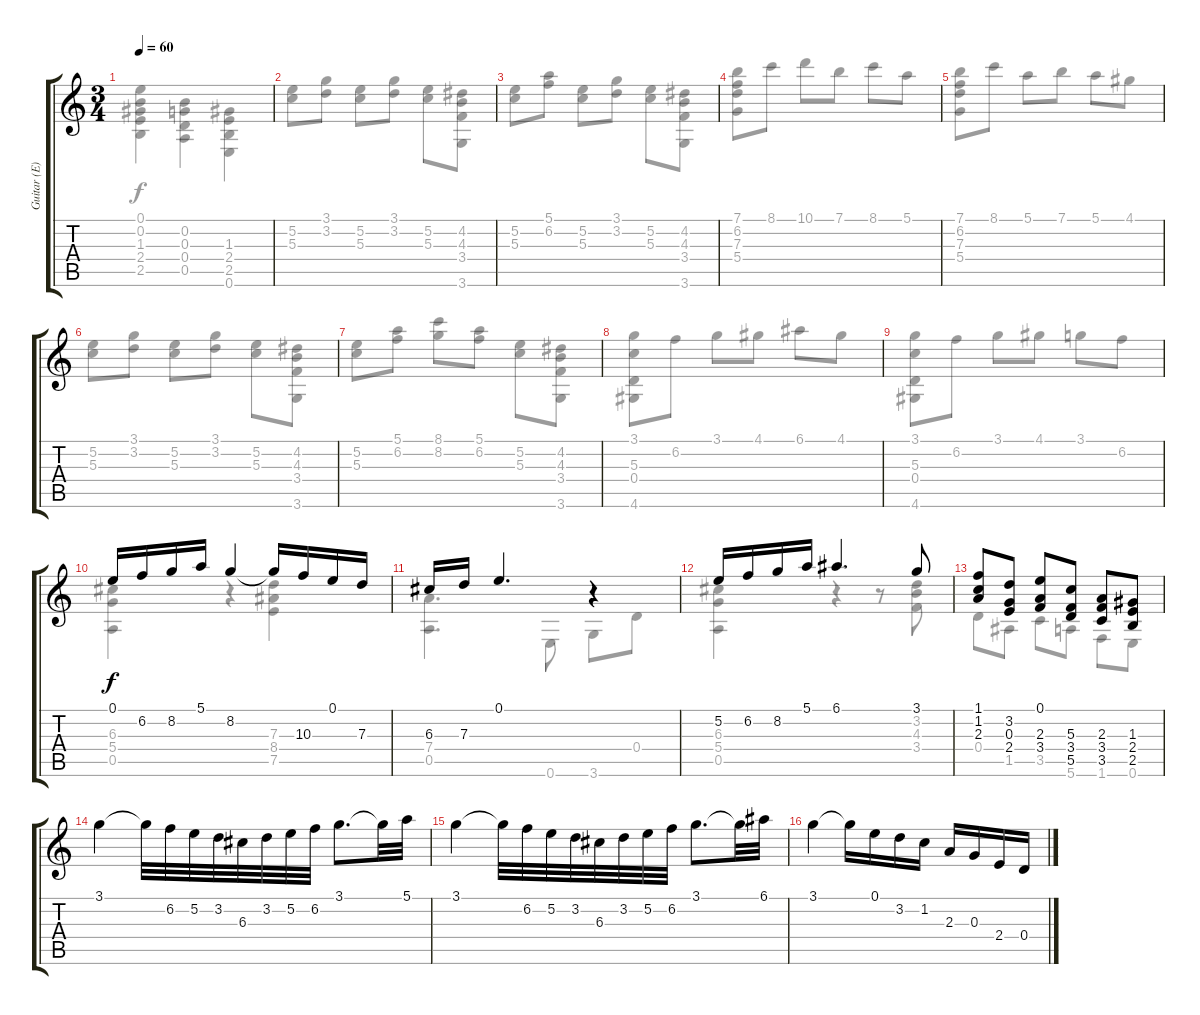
\track ("Guitar (E)" "Guitar (E)") {instrument acousticguitarnylon}
\staff {score tabs}
\tuning (E4 B3 G3 D3 A2 E2) {hide}
\voice
\ts (3 4)
\tempo 60
\clef g2
\ks aminor
|
|
|
|
|
|
|
|
|
0.1.16 6.2.16 8.2.16 5.1.16 8.2.4 8.2{t}.16 10.3.16 0.1.16 7.3.16 |
6.3.16 7.3.16 0.1.4{d} r.4 |
5.2.16 6.2.16 8.2.16 5.1.16 6.1.4{d} 3.1.8 |
(1.1 1.2 2.3).8 (3.2 0.3 2.4).8 (0.1 2.3 3.4).8 (5.3 3.4 5.5).8 (2.3 3.4 3.5).8 (1.3 2.4 2.5).8 |
3.1.4 3.1{t}.32 6.2.32 5.2.32 3.2.32 6.3.32 3.2.32 5.2.32 6.2.32 3.1.8{d} 3.1{t}.32 5.1.32 |
3.1.4 3.1{t}.32 6.2.32 5.2.32 3.2.32 6.3.32 3.2.32 5.2.32 6.2.32 3.1.8{d} 3.1{t}.32 6.1.32 |
3.1.4 3.1{t}.16 0.1.16 3.2.16 1.2.16 2.3.16 0.3.16 2.4.16 0.4.16
\voice
\clef g2
\ottava regular
\simile none
\ks aminor
(0.1 0.2 1.3 2.4 2.5).4{dy f} (0.2 0.3 0.4 0.5).4 (1.3 2.4 2.5 0.6).4 |
(5.2 5.3).8 (3.1 3.2).8 (5.2 5.3).8 (3.1 3.2).8 (5.2 5.3).8 (4.2 4.3 3.4 3.6).8 |
(5.2 5.3).8 (5.1 6.2).8 (5.2 5.3).8 (3.1 3.2).8 (5.2 5.3).8 (4.2 4.3 3.4 3.6).8 |
(7.1 6.2 7.3 5.4).8 8.1.8 10.1.8 7.1.8 8.1.8 5.1.8 |
(7.1 6.2 7.3 5.4).8 8.1.8 5.1.8 7.1.8 5.1.8 4.1.8 |
(5.2 5.3).8 (3.1 3.2).8 (5.2 5.3).8 (3.1 3.2).8 (5.2 5.3).8 (4.2 4.3 3.4 3.6).8 |
(5.2 5.3).8 (5.1 6.2).8 (8.1 8.2).8 (5.1 6.2).8 (5.2 5.3).8 (4.2 4.3 3.4 3.6).8 |
(3.1 5.3 0.4 4.6).8 6.2.8 3.1.8 4.1.8 6.1.8 4.1.8 |
(3.1 5.3 0.4 4.6).8 6.2.8 3.1.8 4.1.8 3.1.8 6.2.8 |
(6.3 5.4 0.5).4 r.4 (7.3 8.4 7.5).4 |
(7.4 0.5).4{d} 0.6.8 3.6.8 0.4.8 |
(6.3 5.4 0.5).4 r.4 r.8 (3.2 4.3 3.4).8 |
0.4.8 1.5.8 3.5.8 5.6.8 1.6.8 0.6.8 |
|
|
